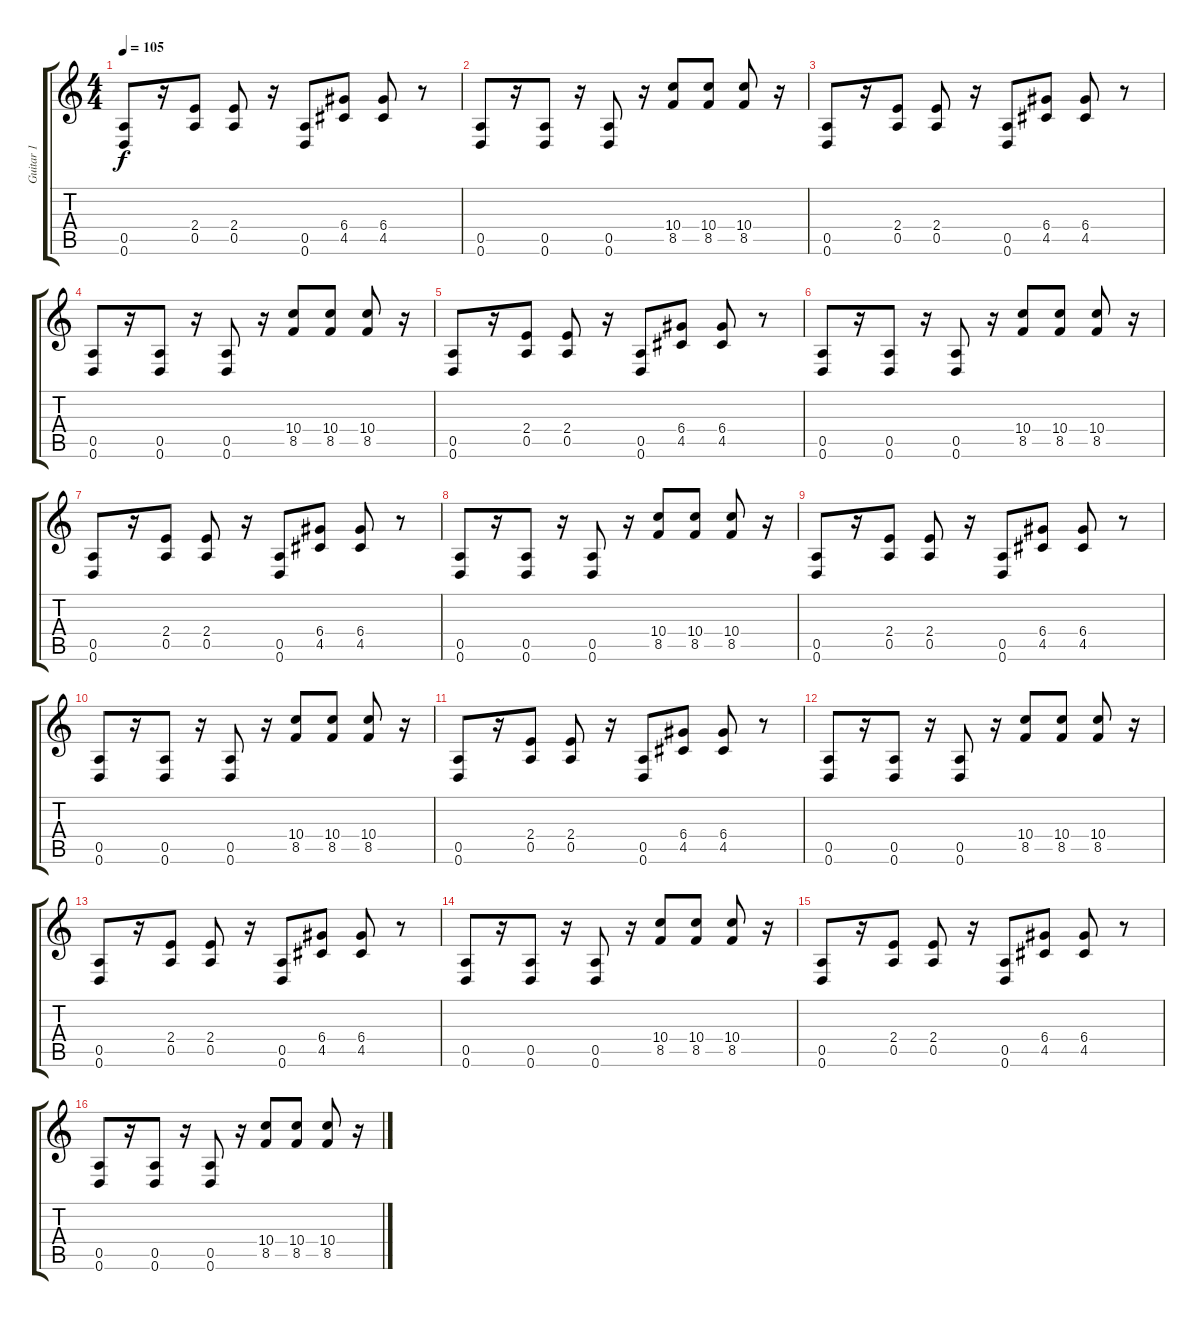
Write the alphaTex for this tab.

\track ("Guitar 1" "Guitar 1") {instrument distortionguitar}
\staff {score tabs}
\tuning (E4 B3 G3 D3 A2 D2) {hide}
\ts (4 4)
\tempo 105
\clef g2
\ks c
(0.5 0.6).8{dy f} r.16 (2.4 0.5).8 (2.4 0.5).8 r.16 (0.5 0.6).8 (6.4 4.5).8 (6.4 4.5).8 r.8 |
(0.5 0.6).8 r.16 (0.5 0.6).8 r.16 (0.5 0.6).8 r.16 (10.4 8.5).8 (10.4 8.5).8 (10.4 8.5).8 r.16 |
(0.5 0.6).8 r.16 (2.4 0.5).8 (2.4 0.5).8 r.16 (0.5 0.6).8 (6.4 4.5).8 (6.4 4.5).8 r.8 |
(0.5 0.6).8 r.16 (0.5 0.6).8 r.16 (0.5 0.6).8 r.16 (10.4 8.5).8 (10.4 8.5).8 (10.4 8.5).8 r.16 |
(0.5 0.6).8 r.16 (2.4 0.5).8 (2.4 0.5).8 r.16 (0.5 0.6).8 (6.4 4.5).8 (6.4 4.5).8 r.8 |
(0.5 0.6).8 r.16 (0.5 0.6).8 r.16 (0.5 0.6).8 r.16 (10.4 8.5).8 (10.4 8.5).8 (10.4 8.5).8 r.16 |
(0.5 0.6).8 r.16 (2.4 0.5).8 (2.4 0.5).8 r.16 (0.5 0.6).8 (6.4 4.5).8 (6.4 4.5).8 r.8 |
(0.5 0.6).8 r.16 (0.5 0.6).8 r.16 (0.5 0.6).8 r.16 (10.4 8.5).8 (10.4 8.5).8 (10.4 8.5).8 r.16 |
(0.5 0.6).8 r.16 (2.4 0.5).8 (2.4 0.5).8 r.16 (0.5 0.6).8 (6.4 4.5).8 (6.4 4.5).8 r.8 |
(0.5 0.6).8 r.16 (0.5 0.6).8 r.16 (0.5 0.6).8 r.16 (10.4 8.5).8 (10.4 8.5).8 (10.4 8.5).8 r.16 |
(0.5 0.6).8 r.16 (2.4 0.5).8 (2.4 0.5).8 r.16 (0.5 0.6).8 (6.4 4.5).8 (6.4 4.5).8 r.8 |
(0.5 0.6).8 r.16 (0.5 0.6).8 r.16 (0.5 0.6).8 r.16 (10.4 8.5).8 (10.4 8.5).8 (10.4 8.5).8 r.16 |
(0.5 0.6).8 r.16 (2.4 0.5).8 (2.4 0.5).8 r.16 (0.5 0.6).8 (6.4 4.5).8 (6.4 4.5).8 r.8 |
(0.5 0.6).8 r.16 (0.5 0.6).8 r.16 (0.5 0.6).8 r.16 (10.4 8.5).8 (10.4 8.5).8 (10.4 8.5).8 r.16 |
(0.5 0.6).8 r.16 (2.4 0.5).8 (2.4 0.5).8 r.16 (0.5 0.6).8 (6.4 4.5).8 (6.4 4.5).8 r.8 |
(0.5 0.6).8 r.16 (0.5 0.6).8 r.16 (0.5 0.6).8 r.16 (10.4 8.5).8 (10.4 8.5).8 (10.4 8.5).8 r.16
